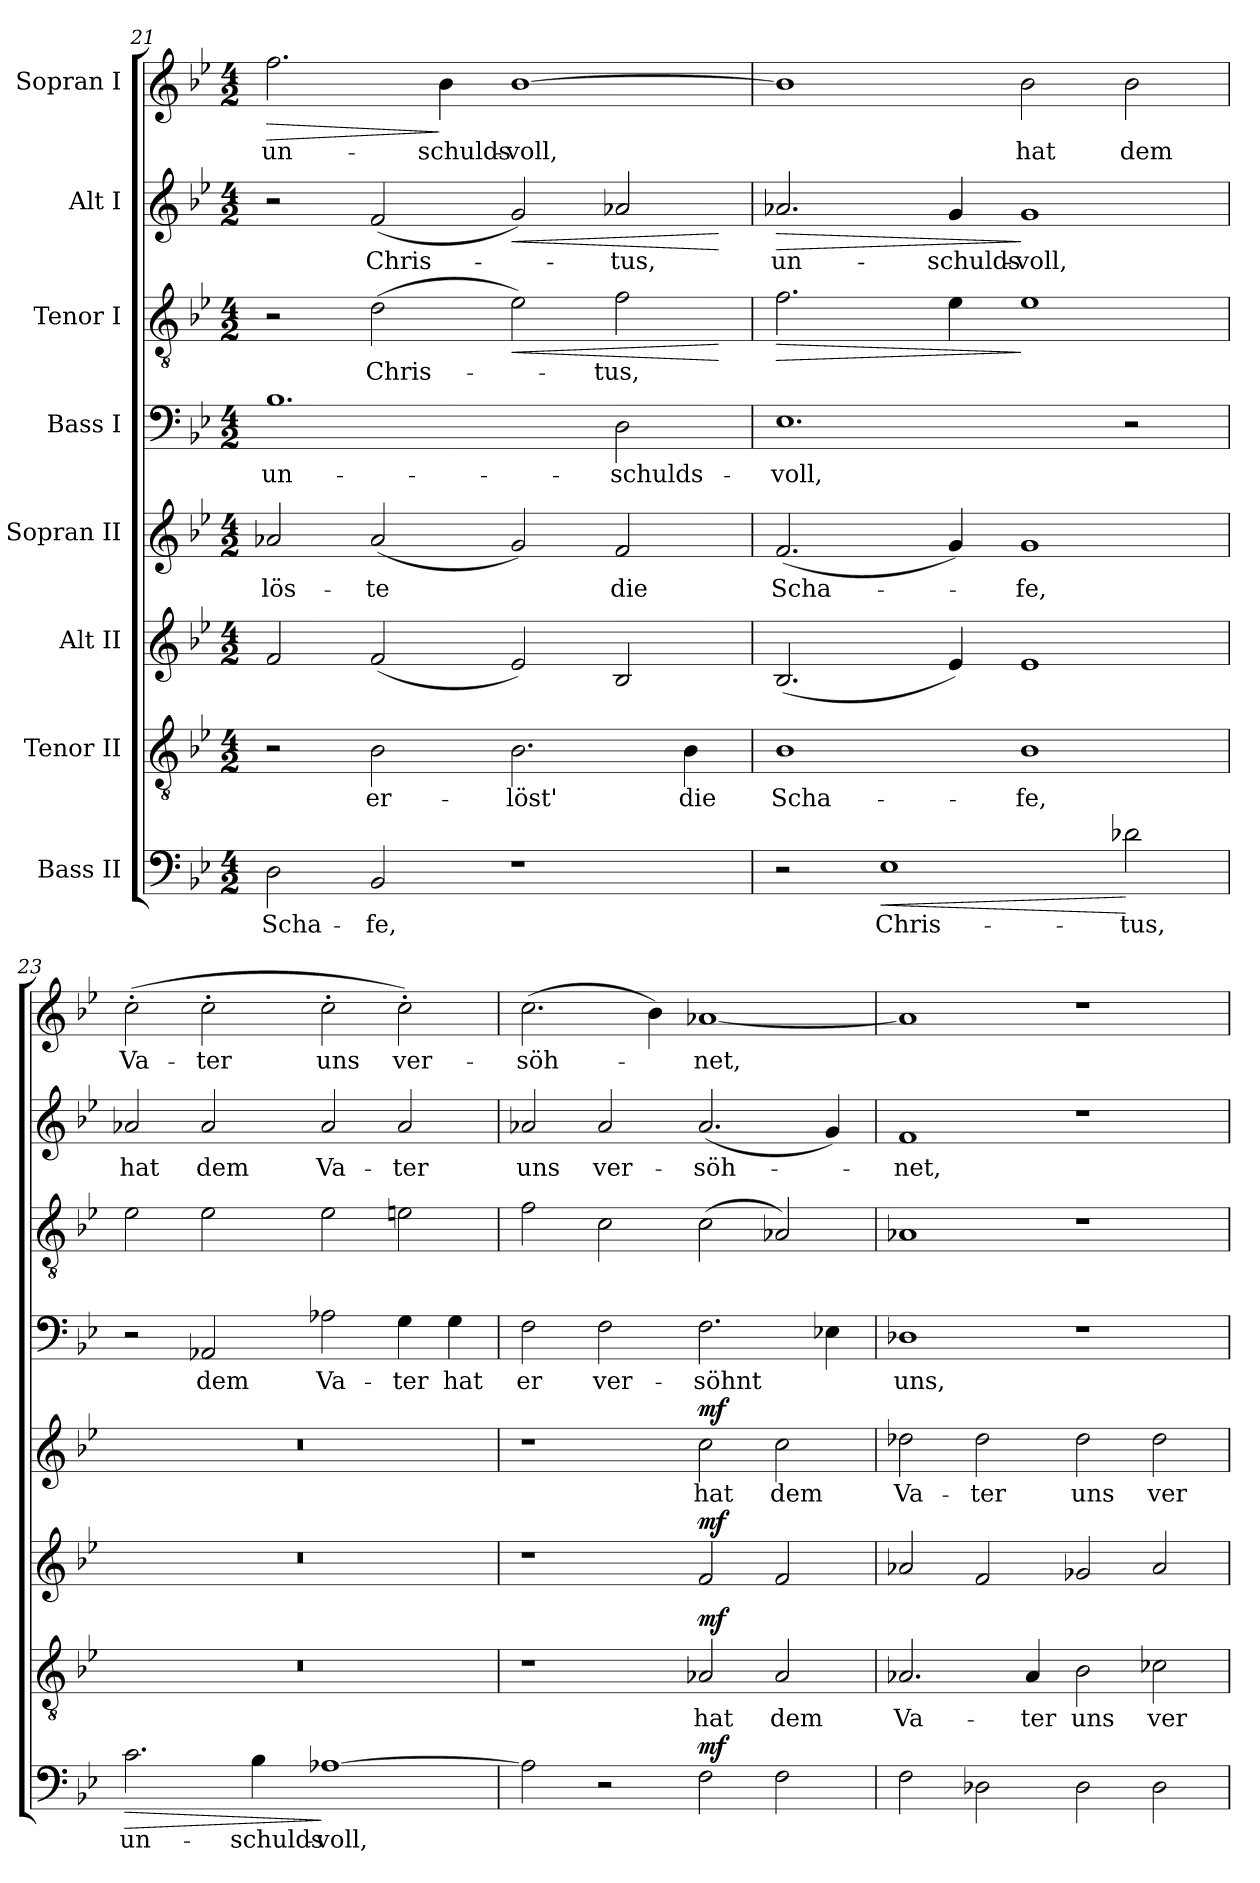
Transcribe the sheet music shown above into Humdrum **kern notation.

**kern	**text	**dynam	**kern	**text	**dynam	**kern	**dynam	**kern	**text	**dynam	**kern	**text	**kern	**text	**dynam	**kern	**text	**dynam	**kern	**text	**dynam
*part8	*part8	*part8	*part7	*part7	*part7	*part6	*part6	*part5	*part5	*part5	*part4	*part4	*part3	*part3	*part3	*part2	*part2	*part2	*part1	*part1	*part1
*staff8	*staff8	*staff8	*staff7	*staff7	*staff7	*staff6	*staff6	*staff5	*staff5	*staff5	*staff4	*staff4	*staff3	*staff3	*staff3	*staff2	*staff2	*staff2	*staff1	*staff1	*staff1
*I"Bass II	*	*	*I"Tenor II	*	*	*I"Alt II	*	*I"Sopran II	*	*	*I"Bass I	*	*I"Tenor I	*	*	*I"Alt I	*	*	*I"Sopran I	*	*
*clefF4	*	*	*clefGv2	*	*	*clefG2	*	*clefG2	*	*	*clefF4	*	*clefGv2	*	*	*clefG2	*	*	*clefG2	*	*
*k[b-e-]	*	*	*k[b-e-]	*	*	*k[b-e-]	*	*k[b-e-]	*	*	*k[b-e-]	*	*k[b-e-]	*	*	*k[b-e-]	*	*	*k[b-e-]	*	*
*B-:	*	*	*B-:	*	*	*B-:	*	*B-:	*	*	*B-:	*	*B-:	*	*	*B-:	*	*	*B-:	*	*
*M4/2	*	*	*M4/2	*	*	*M4/2	*	*M4/2	*	*	*M4/2	*	*M4/2	*	*	*M4/2	*	*	*M4/2	*	*
=21	=21	=21	=21	=21	=21	=21	=21	=21	=21	=21	=21	=21	=21	=21	=21	=21	=21	=21	=21	=21	=21
!	!	!	!	!	!	!	!	!	!	!	!	!	!	!	!	!	!	!	!	!	!LO:HP:b
2D\	Scha-	.	2r	.	.	2f/	.	2a-X/	-lös-	.	1.B-	un-	2r	.	.	2r	.	.	2.ff\	un-	>
2BB-/	-fe,	.	2B-\	er-	.	(2f/	.	(2a-/	-te	.	.	.	(>2d\	Chris-	.	(2f/	Chris-	.	.	.	.
.	.	.	.	.	.	.	.	.	.	.	.	.	.	.	.	.	.	.	4b-\	-schulds-	]
!	!	!	!	!	!	!	!	!	!	!	!	!	!	!	!LO:HP:b	!	!	!LO:HP:b	!	!	!
1r	.	.	2.B-\	-löst'	.	2e-/)	.	2g/)	.	.	.	.	2e-\)	.	<	2g/)	.	<	[1b-	-voll,	.
.	.	.	.	.	.	2B-/	.	2f/	die	.	2D\	-schulds-	2f\	-tus,	.	2a-X/	-tus,	.	.	.	.
.	.	.	4B-\	die	.	.	.	.	.	.	.	.	.	.	.	.	.	.	.	.	.
.	.	.	.	.	.	.	.	.	.	.	.	.	.	.	[	.	.	[	.	.	.
!!LO:PB:g=z
=22	=22	=22	=22	=22	=22	=22	=22	=22	=22	=22	=22	=22	=22	=22	=22	=22	=22	=22	=22	=22	=22
!	!	!	!	!	!	!	!	!	!	!	!	!	!	!	!LO:HP:b	!	!	!LO:HP:b	!	!	!
2r	.	.	1B-	Scha-	.	(>2.B-/	.	(>2.f/	Scha-	.	1.E-	-voll,	2.f\	.	>	2.a-X/	un-	>	1b-]	.	.
!	!	!LO:HP:b	!	!	!	!	!	!	!	!	!	!	!	!	!	!	!	!	!	!	!
1E-	Chris-	<	.	.	.	.	.	.	.	.	.	.	.	.	.	.	.	.	.	.	.
.	.	.	.	.	.	4e-/)	.	4g/)	.	.	.	.	4e-\	.	.	4g/	-schulds-	.	.	.	.
.	.	.	1B-	-fe,	.	1e-	.	1g	-fe,	.	.	.	1e-	.	]	1g	-voll,	]	2b-\	hat	.
2d-X\	-tus,	[	.	.	.	.	.	.	.	.	2r	.	.	.	.	.	.	.	2b-\	dem	.
=23	=23	=23	=23	=23	=23	=23	=23	=23	=23	=23	=23	=23	=23	=23	=23	=23	=23	=23	=23	=23	=23
!	!	!LO:HP:b	!	!	!	!	!	!	!	!	!	!	!	!	!	!	!	!	!	!	!
2.c\	un-	>	0r	.	.	0r	.	0r	.	.	2r	.	2e-\	.	.	2a-X/	hat	.	(>2cc'\	Va-	.
.	.	.	.	.	.	.	.	.	.	.	2AA-X/	dem	2e-\	.	.	2a-/	dem	.	2cc'\	-ter	.
4B-\	-schulds-	.	.	.	.	.	.	.	.	.	.	.	.	.	.	.	.	.	.	.	.
[1A-X	-voll,	]	.	.	.	.	.	.	.	.	2A-X\	Va-	2e-\	.	.	2a-/	Va-	.	2cc'\	uns	.
.	.	.	.	.	.	.	.	.	.	.	4G\	-ter	2en\	.	.	2a-/	-ter	.	2cc'\)	ver-	.
.	.	.	.	.	.	.	.	.	.	.	4G\	hat	.	.	.	.	.	.	.	.	.
=24	=24	=24	=24	=24	=24	=24	=24	=24	=24	=24	=24	=24	=24	=24	=24	=24	=24	=24	=24	=24	=24
2A-\]	.	.	1r	.	.	1r	.	1r	.	.	2F\	er	2f\	.	.	2a-X/	uns	.	(>2.cc\	-söh-	.
2r	.	.	.	.	.	.	.	.	.	.	2F\	ver-	2c\	.	.	2a-/	ver-	.	.	.	.
.	.	.	.	.	.	.	.	.	.	.	.	.	.	.	.	.	.	.	4b-\)	.	.
!	!	!LO:DY:a	!	!	!LO:DY:a	!	!LO:DY:a	!	!	!LO:DY:a	!	!	!	!	!	!	!	!	!	!	!
2F\	.	mf	2A-X/	hat	mf	2f/	mf	2cc\	hat	mf	2.F\	-söhnt	(>2c\	.	.	(2.a-/	-söh-	.	[1a-X	-net,	.
2F\	.	.	2A-/	dem	.	2f/	.	2cc\	dem	.	.	.	2A-X/)	.	.	.	.	.	.	.	.
.	.	.	.	.	.	.	.	.	.	.	4E-X\	.	.	.	.	4g/)	.	.	.	.	.
=25	=25	=25	=25	=25	=25	=25	=25	=25	=25	=25	=25	=25	=25	=25	=25	=25	=25	=25	=25	=25	=25
2F\	.	.	2.A-X/	Va-	.	2a-X/	.	2dd-X\	Va-	.	1D-X	uns,	1A-X	.	.	1f	-net,	.	1a-]	.	.
2D-X\	.	.	.	.	.	2f/	.	2dd-\	-ter	.	.	.	.	.	.	.	.	.	.	.	.
.	.	.	4A-/	-ter	.	.	.	.	.	.	.	.	.	.	.	.	.	.	.	.	.
2D-\	.	.	2B-\	uns	.	2g-X/	.	2dd-\	uns	.	1r	.	1r	.	.	1r	.	.	1r	.	.
2D-\	.	.	2c-X\	ver-	.	2a-/	.	2dd-\	ver-	.	.	.	.	.	.	.	.	.	.	.	.
=	=	=	=	=	=	=	=	=	=	=	=	=	=	=	=	=	=	=	=	=	=
*-	*-	*-	*-	*-	*-	*-	*-	*-	*-	*-	*-	*-	*-	*-	*-	*-	*-	*-	*-	*-	*-
